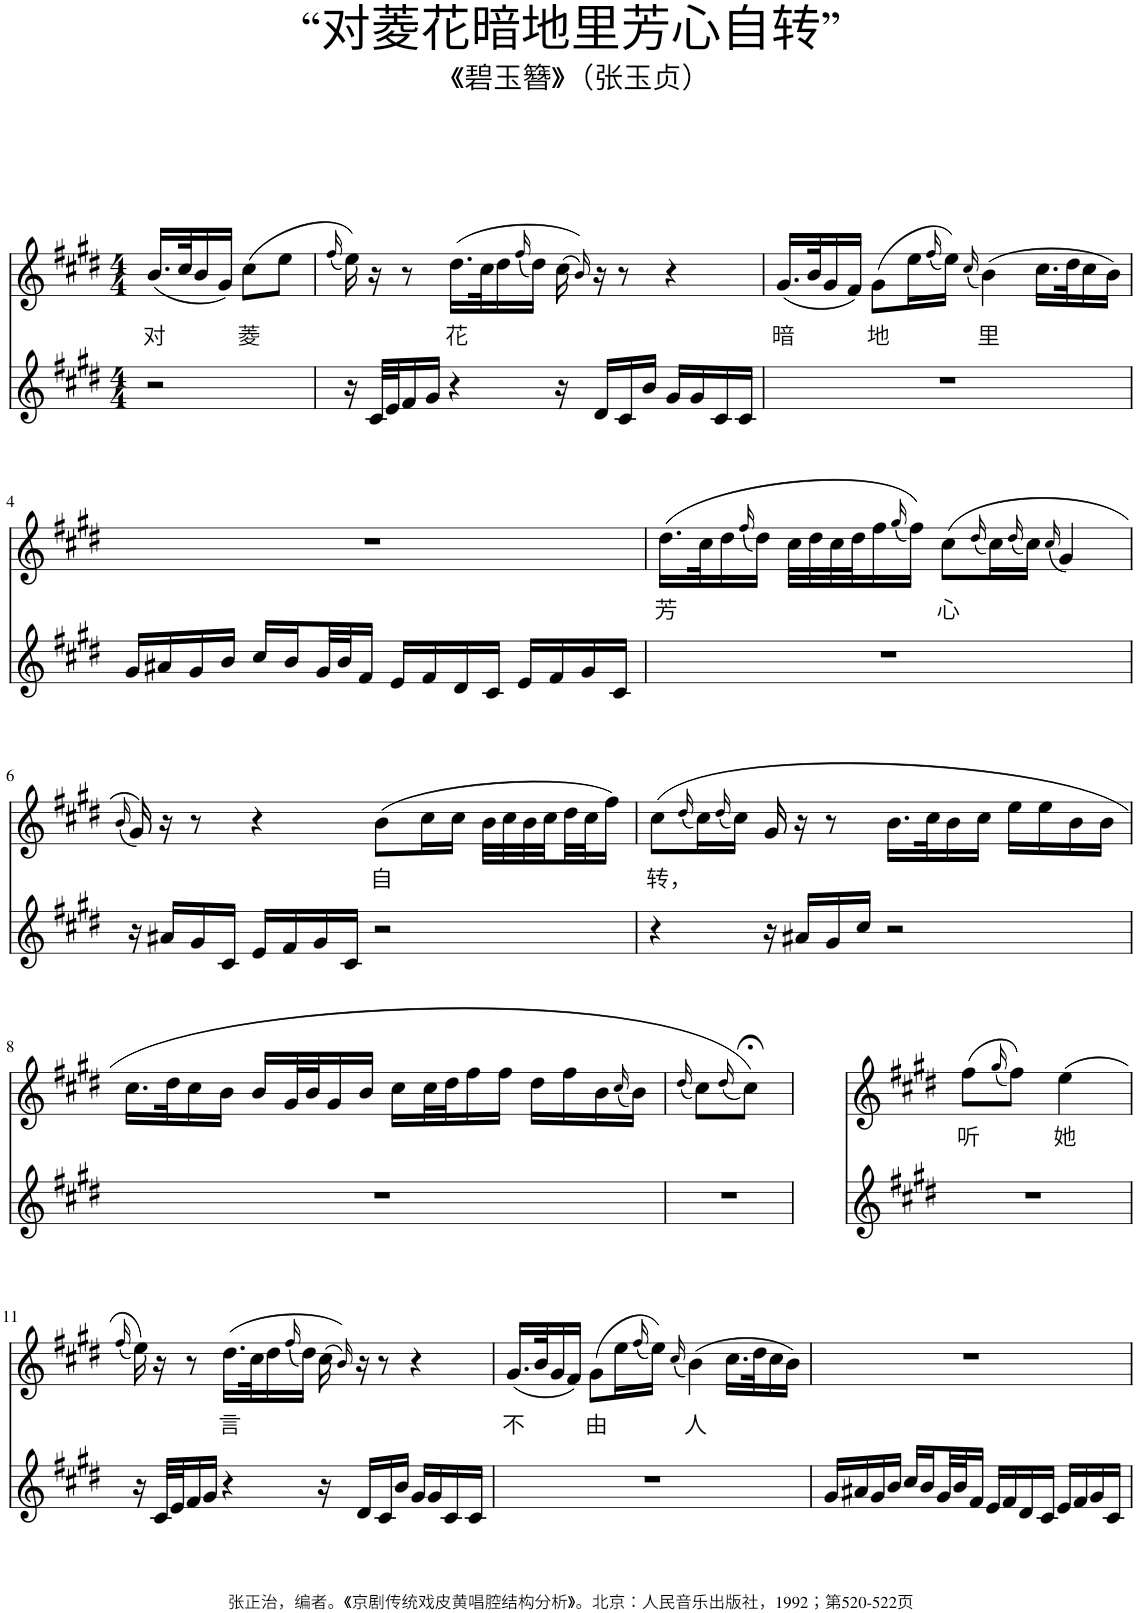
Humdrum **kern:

**kern	**kern	**text
*part2	*part1	*part1
*staff2	*staff1	*staff1
*I"Piano	*I"Piano	*
*I'Pno	*I'Pno	*
*clefG2	*clefG2	*
*k[f#c#g#d#]	*k[f#c#g#d#]	*
*M4/4	*M4/4	*
=1	=1	=1
!	!	!LO:LY:b
2r	(16.b/LL	对
.	32cc#/K	.
.	16b/	.
.	16g#/JJ)	.
!	!	!LO:LY:b
.	(8cc#\L	菱
.	8ee\J	.
=2	=2	=2
.	(16qff#/	.
16r	16ee\))	.
32c#/LLL	16r	.
32e/J	.	.
16f#/	8r	.
16g#/JJ	.	.
!	!	!LO:LY:b
4r	(16.dd#\LL	花
.	32cc#\K	.
.	16dd#\	.
.	(16qff#/	.
.	16dd#\JJ)	.
16r	(16cc#\	.
.	16qb/))	.
16d#/LL	16r	.
16c#/	8r	.
16b/JJ	.	.
16g#/LL	4r	.
16g#/	.	.
16c#/	.	.
16c#/JJ	.	.
=3	=3	=3
!	!	!LO:LY:b
1r	(16.g#/LL	暗
.	32b/K	.
.	16g#/	.
.	16f#/JJ)	.
!	!	!LO:LY:b
.	(8g#\L	地
.	16ee\L	.
.	(16qff#/	.
.	16ee\JJ))	.
.	(16qcc#/	.
!	!	!LO:LY:b
.	(4b\)	里
.	16.cc#\LL	.
.	32dd#\K	.
.	16cc#\	.
.	16b\JJ)	.
!!LO:LB:g=z
=4	=4	=4
16g#/LL	1r	.
16a#X/	.	.
16g#/	.	.
16b/JJ	.	.
16cc#/LL	.	.
16b/	.	.
32g#/L	.	.
32b/J	.	.
16f#/JJ	.	.
16e/LL	.	.
16f#/	.	.
16d#/	.	.
16c#/JJ	.	.
16e/LL	.	.
16f#/	.	.
16g#/	.	.
16c#/JJ	.	.
=5	=5	=5
!	!	!LO:LY:b
1r	(16.dd#\LL	芳
.	32cc#\K	.
.	16dd#\	.
.	(16qff#/	.
.	16dd#\JJ)	.
.	32cc#\LLL	.
.	32dd#\	.
.	32cc#\	.
.	32dd#\J	.
.	16ff#\	.
.	(16qgg#/	.
.	16ff#\JJ))	.
!	!	!LO:LY:b
.	(8cc#\L	心
.	(16qdd#/	.
.	16cc#\L)	.
.	(16qdd#/	.
.	16cc#\JJ)	.
.	(16qcc#/	.
.	4g#/)	.
!!LO:LB:g=z
=6	=6	=6
.	(16qb/	.
16r	16g#/))	.
16a#X/LL	16r	.
16g#/	8r	.
16c#/JJ	.	.
16e/LL	4r	.
16f#/	.	.
16g#/	.	.
16c#/JJ	.	.
!	!	!LO:LY:b
2r	(8b\L	自
.	16cc#\L	.
.	16cc#\JJ	.
.	32b\LLL	.
.	32cc#\	.
.	32b\	.
.	32cc#\	.
.	32dd#\	.
.	32cc#\J	.
.	16ff#\JJ)	.
=7	=7	=7
!	!	!LO:LY:b
4r	(8cc#\L	转，
.	(16qdd#/	.
.	16cc#\L)	.
.	(16qdd#/	.
.	16cc#\JJ)	.
16r	16g#/	.
16a#X/LL	16r	.
16g#/	8r	.
16cc#/JJ	.	.
2r	16.b\LL	.
.	32cc#\K	.
.	16b\	.
.	16cc#\JJ	.
.	16ee\LL	.
.	16ee\	.
.	16b\	.
.	16b\JJ	.
!!LO:LB:g=z
=8	=8	=8
1r	16.cc#\LL	.
.	32dd#\K	.
.	16cc#\	.
.	16b\JJ	.
.	16b/LL	.
.	32g#/L	.
.	32b/J	.
.	16g#/	.
.	16b/JJ	.
.	16cc#\LL	.
.	32cc#\L	.
.	32dd#\J	.
.	16ff#\	.
.	16ff#\JJ	.
.	16dd#\LL	.
.	16ff#\	.
.	16b\	.
.	(16qcc#/	.
.	16b\JJ)	.
=9	=9	=9
.	(16qdd#/	.
1r	8cc#\L)	.
.	(16qdd#/	.
.	8cc#;<\J))	.
.	2.ryy	.
=10	=10	=10
!	!	!LO:LY:b
1r	(8ff#\L	听
.	(16qgg#/	.
.	8ff#\J))	.
!	!	!LO:LY:b
.	(4ee\	她
.	2ryy	.
!!LO:LB:g=z
=11	=11	=11
.	(16qff#/	.
16r	16ee\))	.
32c#/LLL	16r	.
32e/J	.	.
16f#/	8r	.
16g#/JJ	.	.
!	!	!LO:LY:b
4r	(16.dd#\LL	言
.	32cc#\K	.
.	16dd#\	.
.	(16qff#/	.
.	16dd#\JJ)	.
16r	(16cc#\	.
.	16qb/))	.
16d#/LL	16r	.
16c#/	8r	.
16b/JJ	.	.
16g#/LL	4r	.
16g#/	.	.
16c#/	.	.
16c#/JJ	.	.
=12	=12	=12
!	!	!LO:LY:b
1r	(16.g#/LL	不
.	32b/K	.
.	16g#/	.
.	16f#/JJ)	.
!	!	!LO:LY:b
.	(8g#\L	由
.	16ee\L	.
.	(16qff#/	.
.	16ee\JJ))	.
.	(16qcc#/	.
!	!	!LO:LY:b
.	(4b\)	人
.	16.cc#\LL	.
.	32dd#\K	.
.	16cc#\	.
.	16b\JJ)	.
=13	=13	=13
16g#/LL	1r	.
16a#X/	.	.
16g#/	.	.
16b/JJ	.	.
16cc#/LL	.	.
16b/	.	.
32g#/L	.	.
32b/J	.	.
16f#/JJ	.	.
16e/LL	.	.
16f#/	.	.
16d#/	.	.
16c#/JJ	.	.
16e/LL	.	.
16f#/	.	.
16g#/	.	.
16c#/JJ	.	.
=	=	=
*-	*-	*-
